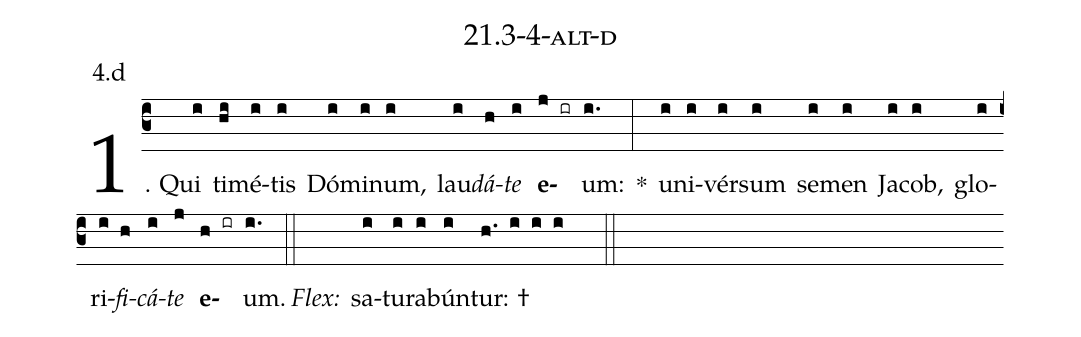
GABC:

name: 21.3-4-alt-d;
annotation: 4.d;
%%
(c3)1. Qui(i) ti(hi)mé(i)tis(i) Dó(i)mi(i)num,(i) lau(i)<i>dá</i>(h)<i>te</i>(i) <b>e</b>(j ir)um:(i.) *(:) u(i)ni(i)vér(i)sum(i) se(i)men(i) Ja(i)cob,(i) glo(i)ri(i)<i>fi</i>(h)<i>cá</i>(i)<i>te</i>(j) <b>e</b>(h ir)um.(i.) (::)
<i>Flex:</i>()  sa(i)tu(i)ra(i)bún(i)tur: †(h. i i i  ::)

%E(i) u(h) o(i) u(j) a(h) e.(i.) (::)
